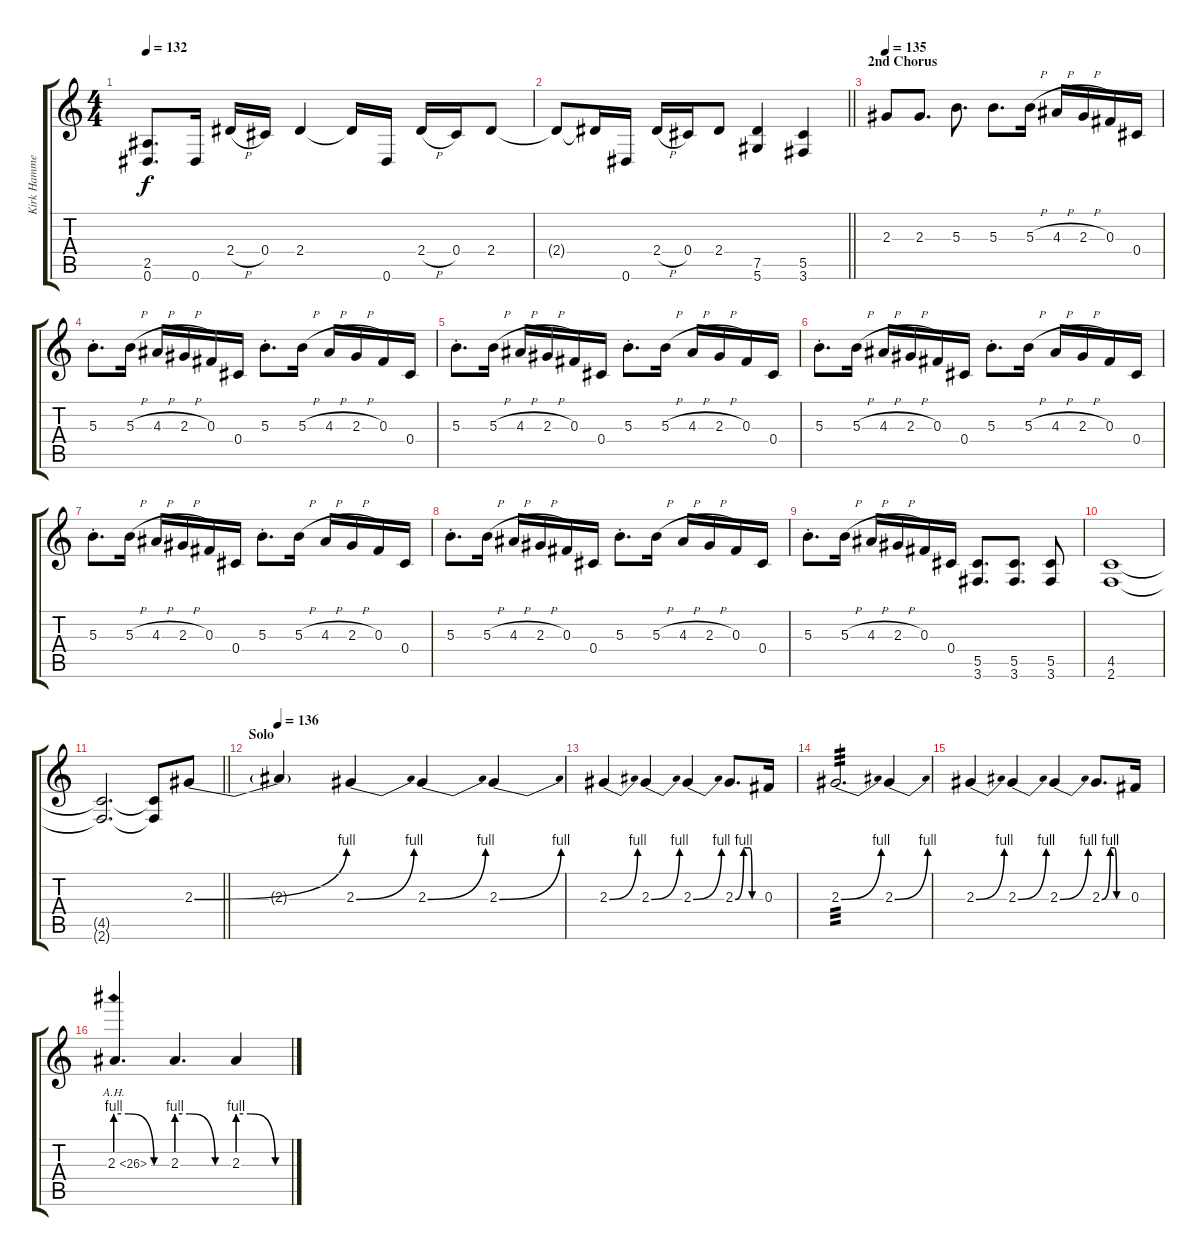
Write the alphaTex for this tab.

\track ("Kirk Hammett" "Kirk Hamme") {instrument distortionguitar}
\staff {score tabs}
\tuning (Eb4 Bb3 Gb3 Db3 Ab2 Eb2) {hide}
\ts (4 4)
\tempo 132
\clef g2
\ks c
(2.5 0.6).8{d dy f} 0.6.16 2.4{h}.16 0.4.16 2.4.4 2.4{t}.16 0.6.16 2.4{h}.16 0.4.16 2.4.8 |
\barLineRight lightlight
2.4{t}.8 2.4{t}.16 0.6.16 2.4{h}.16 0.4.16 2.4.8 (7.5 5.6).4 (5.5 3.6).4 |
\section ("" "2nd Chorus")
\tempo 135
2.3.8 2.3.8{d} 5.3.8{d} 5.3.8{d} 5.3{h}.16 4.3{h}.16 2.3{h}.16 0.3.16 0.4.16 |
5.3{st}.8{d} 5.3{h}.16 4.3{h}.16 2.3{h}.16 0.3.16 0.4.16 5.3{st}.8{d} 5.3{h}.16 4.3{h}.16 2.3{h}.16 0.3.16 0.4.16 |
5.3{st}.8{d} 5.3{h}.16 4.3{h}.16 2.3{h}.16 0.3.16 0.4.16 5.3{st}.8{d} 5.3{h}.16 4.3{h}.16 2.3{h}.16 0.3.16 0.4.16 |
5.3{st}.8{d} 5.3{h}.16 4.3{h}.16 2.3{h}.16 0.3.16 0.4.16 5.3{st}.8{d} 5.3{h}.16 4.3{h}.16 2.3{h}.16 0.3.16 0.4.16 |
5.3{st}.8{d} 5.3{h}.16 4.3{h}.16 2.3{h}.16 0.3.16 0.4.16 5.3{st}.8{d} 5.3{h}.16 4.3{h}.16 2.3{h}.16 0.3.16 0.4.16 |
5.3{st}.8{d} 5.3{h}.16 4.3{h}.16 2.3{h}.16 0.3.16 0.4.16 5.3{st}.8{d} 5.3{h}.16 4.3{h}.16 2.3{h}.16 0.3.16 0.4.16 |
5.3{st}.8{d} 5.3{h}.16 4.3{h}.16 2.3{h}.16 0.3.16 0.4.16 (5.5 3.6).8{d} (5.5 3.6).8{d} (5.5 3.6).8 |
(4.5 2.6).1 |
\barLineRight lightlight
(4.5{t} 2.6{t}).2{d} (4.5{t} 2.6{t}).8 2.3{be (bend 0 0 60 4)}.8{volume 12} |
\section ("" "Solo")
\tempo 136
2.3{t}.4 2.3{be (bend 0 0 60 4)}.4 2.3{be (bend 0 0 60 4)}.4 2.3{be (bend 0 0 60 4)}.4 |
2.3{be (bend 0 0 60 4)}.4 2.3{be (bend 0 0 60 4)}.4 2.3{be (bend 0 0 60 4)}.4 2.3{be (custom 0 0 20 4 35 4 40 0 60 0)}.8{d} 0.3.16 |
2.3{be (bend 0 0 60 4)}.2{d tp 3} 2.3{be (bend 0 0 60 4)}.4 |
2.3{be (bend 0 0 60 4)}.4 2.3{be (bend 0 0 60 4)}.4 2.3{be (bend 0 0 60 4)}.4 2.3{be (custom 0 0 20 4 30 4 35 0 60 0)}.8{d} 0.3.16 |
2.3{be (custom 0 4 15 4 45 0 60 0) ah 24}.4{d} 2.3{be (custom 0 4 15 4 45 0 60 0)}.4{d} 2.3{be (custom 0 4 15 4 45 0 60 0)}.4
